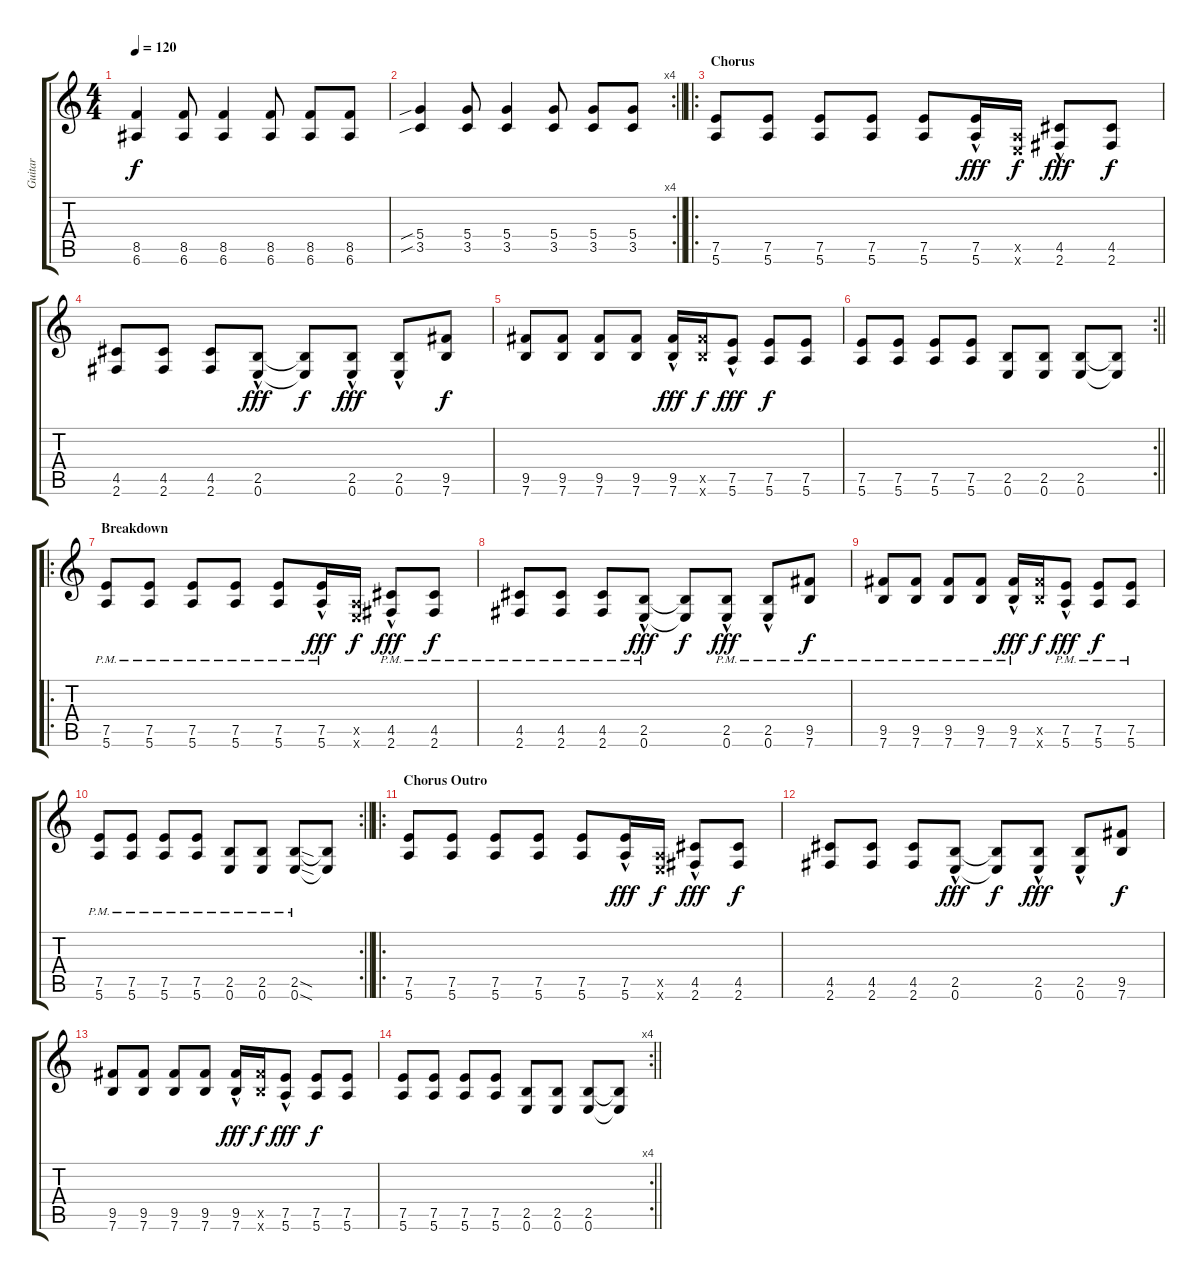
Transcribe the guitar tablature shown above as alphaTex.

\track ("Guitar" "Guitar") {instrument overdrivenguitar}
\staff {score tabs}
\tuning (E4 B3 G3 D3 A2 E2) {hide}
\ts (4 4)
\tempo 120
\clef g2
\ks c
(8.5 6.6).4{dy f} (8.5 6.6).8 (8.5 6.6).4 (8.5 6.6).8 (8.5 6.6).8 (8.5 6.6).8 |
\rc 4
\barLineRight lightlight
(5.4{sib} 3.5{sib}).4 (5.4 3.5).8 (5.4 3.5).4 (5.4 3.5).8 (5.4 3.5).8 (5.4 3.5).8 |
\ro
\section ("" "Chorus")
(7.5 5.6).8 (7.5 5.6).8 (7.5 5.6).8 (7.5 5.6).8 (7.5 5.6).8 (7.5{hac} 5.6{hac}).16{dy fff} (0.5{x} 0.6{x}).16{dy f} (4.5{hac} 2.6{hac}).8{dy fff} (4.5 2.6).8{dy f} |
(4.5 2.6).8 (4.5 2.6).8 (4.5 2.6).8 (2.5{hac} 0.6{hac}).8{dy fff} (2.5{t} 0.6{t}).8{dy f} (2.5{hac} 0.6{hac}).8{dy fff} (2.5{hac} 0.6{hac}).8 (9.5 7.6).8{dy f} |
(9.5 7.6).8 (9.5 7.6).8 (9.5 7.6).8 (9.5 7.6).8 (9.5{hac} 7.6{hac}).16{dy fff} (9.5{x} 7.6{x}).16{dy f} (7.5{hac} 5.6{hac}).8{dy fff} (7.5 5.6).8{dy f} (7.5 5.6).8 |
\rc 2
\barLineRight lightlight
(7.5 5.6).8 (7.5 5.6).8 (7.5 5.6).8 (7.5 5.6).8 (2.5 0.6).8 (2.5 0.6).8 (2.5 0.6).8 (2.5{t} 0.6{t}).8 |
\ro
\section ("" "Breakdown")
(7.5{pm} 5.6{pm}).8 (7.5{pm} 5.6{pm}).8 (7.5{pm} 5.6{pm}).8 (7.5{pm} 5.6{pm}).8 (7.5{pm} 5.6{pm}).8 (7.5{hac pm} 5.6{hac pm}).16{dy fff} (0.5{x} 0.6{x}).16{dy f} (4.5{hac pm} 2.6{hac pm}).8{dy fff} (4.5{pm} 2.6{pm}).8{dy f} |
(4.5{pm} 2.6{pm}).8 (4.5{pm} 2.6{pm}).8 (4.5{pm} 2.6{pm}).8 (2.5{hac pm} 0.6{hac pm}).8{dy fff} (2.5{t} 0.6{t}).8{dy f} (2.5{hac pm} 0.6{hac pm}).8{dy fff} (2.5{hac pm} 0.6{hac pm}).8 (9.5{pm} 7.6{pm}).8{dy f} |
(9.5{pm} 7.6{pm}).8 (9.5{pm} 7.6{pm}).8 (9.5{pm} 7.6{pm}).8 (9.5{pm} 7.6{pm}).8 (9.5{hac pm} 7.6{hac pm}).16{dy fff} (9.5{x} 7.6{x}).16{dy f} (7.5{hac pm} 5.6{hac pm}).8{dy fff} (7.5{pm} 5.6{pm}).8{dy f} (7.5{pm} 5.6{pm}).8 |
\rc 2
\barLineRight lightlight
(7.5{pm} 5.6{pm}).8 (7.5{pm} 5.6{pm}).8 (7.5{pm} 5.6{pm}).8 (7.5{pm} 5.6{pm}).8 (2.5{pm} 0.6{pm}).8 (2.5{pm} 0.6{pm}).8 (2.5{sod pm} 0.6{sod pm}).8 (2.5{t} 0.6{t}).8 |
\ro
\section ("" "Chorus Outro")
(7.5 5.6).8 (7.5 5.6).8 (7.5 5.6).8 (7.5 5.6).8 (7.5 5.6).8 (7.5{hac} 5.6{hac}).16{dy fff} (0.5{x} 0.6{x}).16{dy f} (4.5{hac} 2.6{hac}).8{dy fff} (4.5 2.6).8{dy f} |
(4.5 2.6).8 (4.5 2.6).8 (4.5 2.6).8 (2.5{hac} 0.6{hac}).8{dy fff} (2.5{t} 0.6{t}).8{dy f} (2.5{hac} 0.6{hac}).8{dy fff} (2.5{hac} 0.6{hac}).8 (9.5 7.6).8{dy f} |
(9.5 7.6).8 (9.5 7.6).8 (9.5 7.6).8 (9.5 7.6).8 (9.5{hac} 7.6{hac}).16{dy fff} (9.5{x} 7.6{x}).16{dy f} (7.5{hac} 5.6{hac}).8{dy fff} (7.5 5.6).8{dy f} (7.5 5.6).8 |
\rc 4
\barLineRight lightlight
(7.5 5.6).8 (7.5 5.6).8 (7.5 5.6).8 (7.5 5.6).8 (2.5 0.6).8 (2.5 0.6).8 (2.5 0.6).8 (2.5{t} 0.6{t}).8
